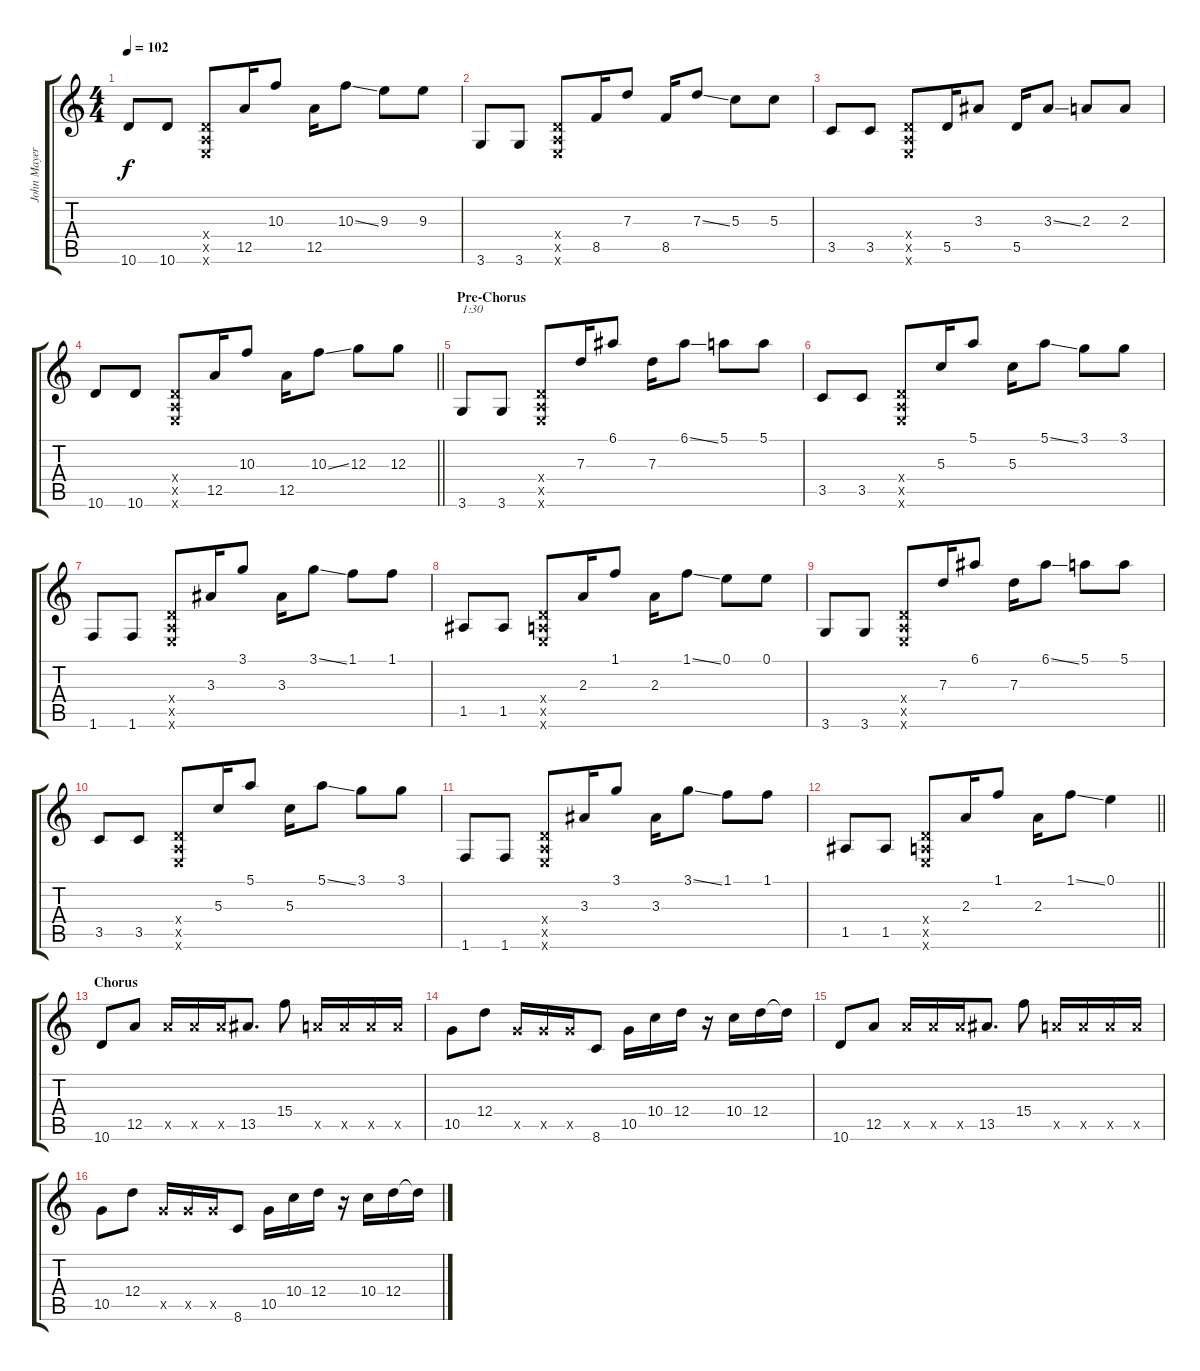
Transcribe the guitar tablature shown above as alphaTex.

\track ("John Mayer (Lead)" "John Mayer") {instrument overdrivenguitar}
\staff {score tabs}
\tuning (E4 B3 G3 D3 A2 E2) {hide}
\ts (4 4)
\tempo 102
\clef g2
\ks c
10.6.8{dy f} 10.6.8 (0.4{x} 0.5{x} 0.6{x}).8 12.5.16 10.3.8 12.5.16 10.3{ss}.8 9.3.8 9.3.8 |
3.6.8 3.6.8 (0.4{x} 0.5{x} 0.6{x}).8 8.5.16 7.3.8 8.5.16 7.3{ss}.8 5.3.8 5.3.8 |
3.5.8 3.5.8 (0.4{x} 0.5{x} 0.6{x}).8 5.5.16 3.3.8 5.5.16 3.3{ss}.8 2.3.8 2.3.8 |
\barLineRight lightlight
10.6.8 10.6.8 (0.4{x} 0.5{x} 0.6{x}).8 12.5.16 10.3.8 12.5.16 10.3{ss}.8 12.3.8 12.3.8 |
\section ("" "Pre-Chorus")
3.6.8{txt "1:30"} 3.6.8 (0.4{x} 0.5{x} 0.6{x}).8 7.3.16 6.1.8 7.3.16 6.1{ss}.8 5.1.8 5.1.8 |
3.5.8 3.5.8 (0.4{x} 0.5{x} 0.6{x}).8 5.3.16 5.1.8 5.3.16 5.1{ss}.8 3.1.8 3.1.8 |
1.6.8 1.6.8 (0.4{x} 0.5{x} 0.6{x}).8 3.3.16 3.1.8 3.3.16 3.1{ss}.8 1.1.8 1.1.8 |
1.5.8 1.5.8 (0.4{x} 0.5{x} 0.6{x}).8 2.3.16 1.1.8 2.3.16 1.1{ss}.8 0.1.8 0.1.8 |
3.6.8 3.6.8 (0.4{x} 0.5{x} 0.6{x}).8 7.3.16 6.1.8 7.3.16 6.1{ss}.8 5.1.8 5.1.8 |
3.5.8 3.5.8 (0.4{x} 0.5{x} 0.6{x}).8 5.3.16 5.1.8 5.3.16 5.1{ss}.8 3.1.8 3.1.8 |
1.6.8 1.6.8 (0.4{x} 0.5{x} 0.6{x}).8 3.3.16 3.1.8 3.3.16 3.1{ss}.8 1.1.8 1.1.8 |
\barLineRight lightlight
1.5.8 1.5.8 (0.4{x} 0.5{x} 0.6{x}).8 2.3.16 1.1.8 2.3.16 1.1{ss}.8 0.1.4 |
\section ("" "Chorus")
10.6.8 12.5.8 12.5{x}.16 12.5{x}.16 12.5{x}.16 13.5.8{d} 15.4.8 12.5{x}.16 12.5{x}.16 12.5{x}.16 12.5{x}.16 |
10.5.8 12.4.8 10.5{x}.16 10.5{x}.16 10.5{x}.16 8.6.8 10.5.16 10.4.16 12.4.16 r.16 10.4.16 12.4.16 12.4{t}.16 |
10.6.8 12.5.8 12.5{x}.16 12.5{x}.16 12.5{x}.16 13.5.8{d} 15.4.8 12.5{x}.16 12.5{x}.16 12.5{x}.16 12.5{x}.16 |
10.5.8 12.4.8 10.5{x}.16 10.5{x}.16 10.5{x}.16 8.6.8 10.5.16 10.4.16 12.4.16 r.16 10.4.16 12.4.16 12.4{t}.16
